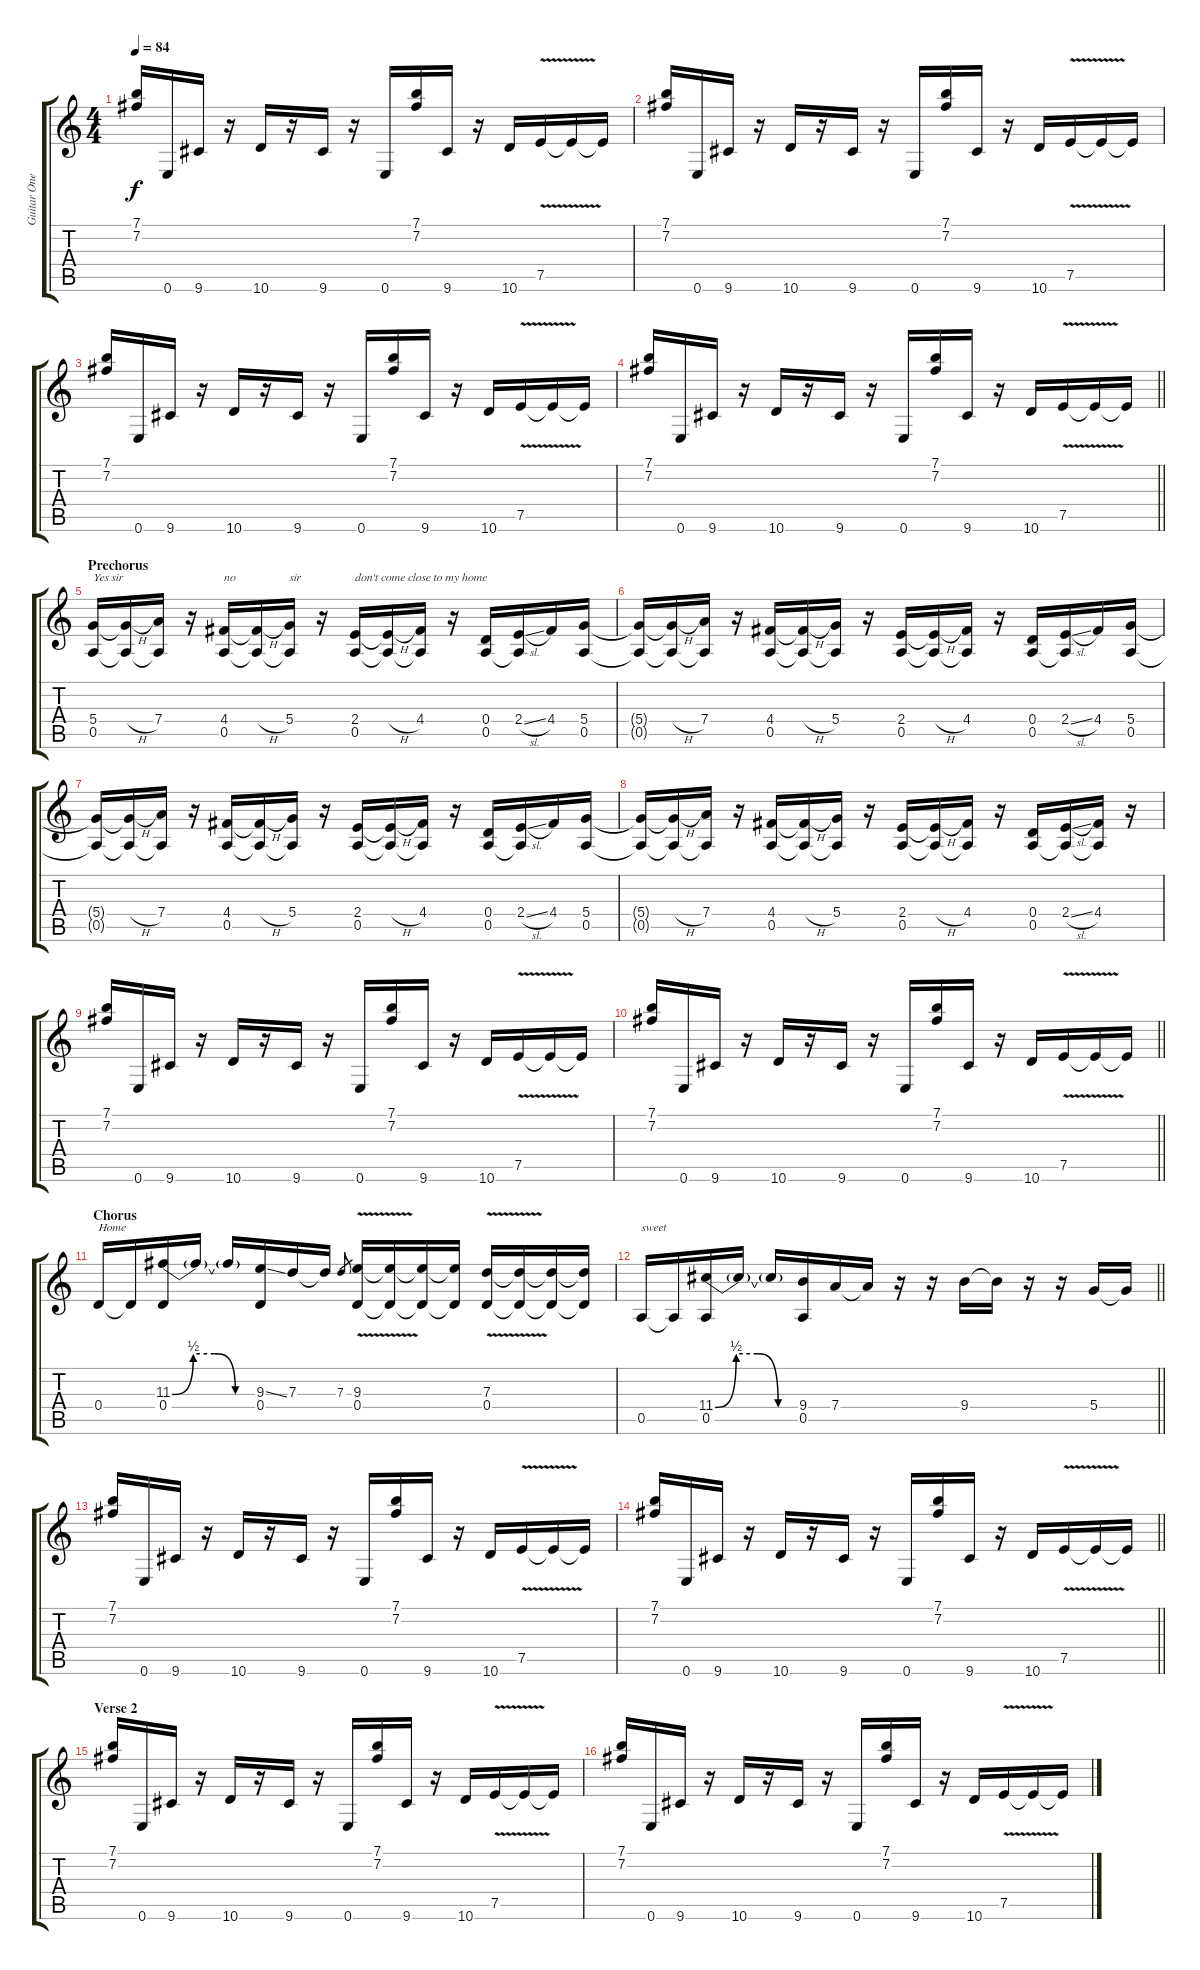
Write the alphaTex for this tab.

\track ("Guitar One" "Guitar One") {instrument distortionguitar}
\staff {score tabs}
\tuning (E4 B3 G3 D3 A2 E2) {hide}
\ts (4 4)
\tempo 84
\clef g2
\ks c
(7.1 7.2).16{dy f} 0.6.16 9.6.16 r.16 10.6.16 r.16 9.6.16 r.16 0.6.16 (7.1 7.2).16 9.6.16 r.16 10.6.16 7.5{v}.16 7.5{t}.16 7.5{t}.16 |
(7.1 7.2).16 0.6.16 9.6.16 r.16 10.6.16 r.16 9.6.16 r.16 0.6.16 (7.1 7.2).16 9.6.16 r.16 10.6.16 7.5{v}.16 7.5{t}.16 7.5{t}.16 |
(7.1 7.2).16 0.6.16 9.6.16 r.16 10.6.16 r.16 9.6.16 r.16 0.6.16 (7.1 7.2).16 9.6.16 r.16 10.6.16 7.5{v}.16 7.5{t}.16 7.5{t}.16 |
\barLineRight lightlight
(7.1 7.2).16 0.6.16 9.6.16 r.16 10.6.16 r.16 9.6.16 r.16 0.6.16 (7.1 7.2).16 9.6.16 r.16 10.6.16 7.5{v}.16 7.5{t}.16 7.5{t}.16 |
\section ("" "Prechorus")
(5.4 0.5).16{txt "Yes sir"} (5.4{h t} 0.5{t}).16 (7.4 0.5{t}).16 r.16 (4.4 0.5).16{txt "no"} (4.4{h t} 0.5{t}).16 (5.4 0.5{t}).16{txt "sir"} r.16 (2.4 0.5).16{txt "don't come close to my home"} (2.4{h t} 0.5{t}).16 (4.4 0.5{t}).16 r.16 (0.4 0.5).16 (2.4{sl} 0.5{t}).16 4.4.16 (5.4 0.5).16 |
(5.4{t} 0.5{t}).16 (5.4{h t} 0.5{t}).16 (7.4 0.5{t}).16 r.16 (4.4 0.5).16 (4.4{h t} 0.5{t}).16 (5.4 0.5{t}).16 r.16 (2.4 0.5).16 (2.4{h t} 0.5{t}).16 (4.4 0.5{t}).16 r.16 (0.4 0.5).16 (2.4{sl} 0.5{t}).16 4.4.16 (5.4 0.5).16 |
(5.4{t} 0.5{t}).16 (5.4{h t} 0.5{t}).16 (7.4 0.5{t}).16 r.16 (4.4 0.5).16 (4.4{h t} 0.5{t}).16 (5.4 0.5{t}).16 r.16 (2.4 0.5).16 (2.4{h t} 0.5{t}).16 (4.4 0.5{t}).16 r.16 (0.4 0.5).16 (2.4{sl} 0.5{t}).16 4.4.16 (5.4 0.5).16 |
(5.4{t} 0.5{t}).16 (5.4{h t} 0.5{t}).16 (7.4 0.5{t}).16 r.16 (4.4 0.5).16 (4.4{h t} 0.5{t}).16 (5.4 0.5{t}).16 r.16 (2.4 0.5).16 (2.4{h t} 0.5{t}).16 (4.4 0.5{t}).16 r.16 (0.4 0.5).16 (2.4{sl} 0.5{t}).16 (4.4 0.5{t}).16 r.16 |
(7.1 7.2).16 0.6.16 9.6.16 r.16 10.6.16 r.16 9.6.16 r.16 0.6.16 (7.1 7.2).16 9.6.16 r.16 10.6.16 7.5{v}.16 7.5{t}.16 7.5{t}.16 |
\barLineRight lightlight
(7.1 7.2).16 0.6.16 9.6.16 r.16 10.6.16 r.16 9.6.16 r.16 0.6.16 (7.1 7.2).16 9.6.16 r.16 10.6.16 7.5{v}.16 7.5{t}.16 7.5{t}.16 |
\section ("" "Chorus")
0.4.16{txt "Home"} 0.4{t}.16 (11.3{be (custom 0 0 15 2 30 2 45 0 60 0)} 0.4).16 11.3{t}.16 11.3{t}.16 (9.3{ss} 0.4).16 7.3.16 7.3{t}.16 7.3.8{gr} (9.3{v} 0.4{v}).16 (9.3{t} 0.4{t}).16 (9.3{t} 0.4{t}).16 (9.3{t} 0.4{t}).16 (7.3{v} 0.4{v}).16 (7.3{t} 0.4{t}).16 (7.3{t} 0.4{t}).16 (7.3{t} 0.4{t}).16 |
\barLineRight lightlight
0.5.16{txt "sweet"} 0.5{t}.16 (11.4{be (custom 0 0 15 2 30 2 45 0 60 0)} 0.5).16 11.4{t}.16 11.4{t}.16 (9.4 0.5).16 7.4.16 7.4{t}.16 r.16 r.16 9.4.16 9.4{t}.16 r.16 r.16 5.4.16 5.4{t}.16 |
(7.1 7.2).16 0.6.16 9.6.16 r.16 10.6.16 r.16 9.6.16 r.16 0.6.16 (7.1 7.2).16 9.6.16 r.16 10.6.16 7.5{v}.16 7.5{t}.16 7.5{t}.16 |
\barLineRight lightlight
(7.1 7.2).16 0.6.16 9.6.16 r.16 10.6.16 r.16 9.6.16 r.16 0.6.16 (7.1 7.2).16 9.6.16 r.16 10.6.16 7.5{v}.16 7.5{t}.16 7.5{t}.16 |
\section ("" "Verse 2")
(7.1 7.2).16 0.6.16 9.6.16 r.16 10.6.16 r.16 9.6.16 r.16 0.6.16 (7.1 7.2).16 9.6.16 r.16 10.6.16 7.5{v}.16 7.5{t}.16 7.5{t}.16 |
(7.1 7.2).16 0.6.16 9.6.16 r.16 10.6.16 r.16 9.6.16 r.16 0.6.16 (7.1 7.2).16 9.6.16 r.16 10.6.16 7.5{v}.16 7.5{t}.16 7.5{t}.16
